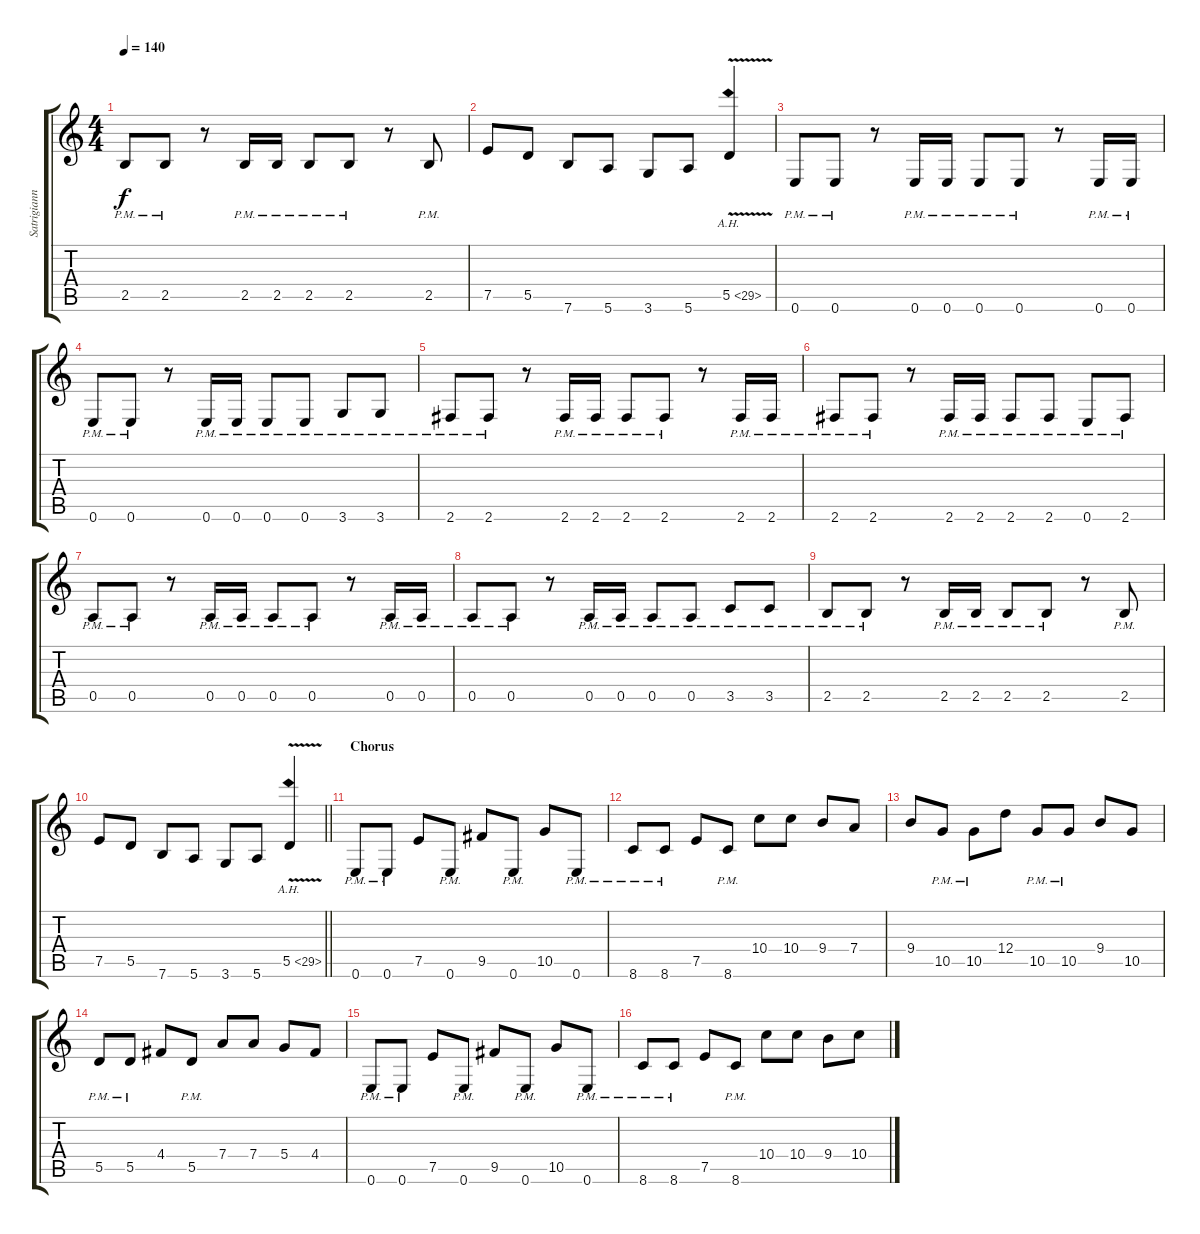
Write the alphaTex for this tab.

\track ("Satrigiannis" "Satrigiann") {instrument overdrivenguitar}
\staff {score tabs}
\tuning (E4 B3 G3 D3 A2 E2) {hide}
\ts (4 4)
\tempo 140
\clef g2
\ks c
2.5{pm}.8{dy f} 2.5{pm}.8 r.8 2.5{pm}.16 2.5{pm}.16 2.5{pm}.8 2.5{pm}.8 r.8 2.5{pm}.8 |
7.5.8 5.5.8 7.6.8 5.6.8 3.6.8 5.6.8 5.5{ah 24 v}.4 |
0.6{pm}.8 0.6{pm}.8 r.8 0.6{pm}.16 0.6{pm}.16 0.6{pm}.8 0.6{pm}.8 r.8 0.6{pm}.16 0.6{pm}.16 |
0.6{pm}.8 0.6{pm}.8 r.8 0.6{pm}.16 0.6{pm}.16 0.6{pm}.8 0.6{pm}.8 3.6{pm}.8 3.6{pm}.8 |
2.6{pm}.8 2.6{pm}.8 r.8 2.6{pm}.16 2.6{pm}.16 2.6{pm}.8 2.6{pm}.8 r.8 2.6{pm}.16 2.6{pm}.16 |
2.6{pm}.8 2.6{pm}.8 r.8 2.6{pm}.16 2.6{pm}.16 2.6{pm}.8 2.6{pm}.8 0.6{pm}.8 2.6{pm}.8 |
0.5{pm}.8 0.5{pm}.8 r.8 0.5{pm}.16 0.5{pm}.16 0.5{pm}.8 0.5{pm}.8 r.8 0.5{pm}.16 0.5{pm}.16 |
0.5{pm}.8 0.5{pm}.8 r.8 0.5{pm}.16 0.5{pm}.16 0.5{pm}.8 0.5{pm}.8 3.5{pm}.8 3.5{pm}.8 |
2.5{pm}.8 2.5{pm}.8 r.8 2.5{pm}.16 2.5{pm}.16 2.5{pm}.8 2.5{pm}.8 r.8 2.5{pm}.8 |
\barLineRight lightlight
7.5.8 5.5.8 7.6.8 5.6.8 3.6.8 5.6.8 5.5{ah 24 v}.4 |
\section ("" "Chorus")
0.6{pm}.8 0.6{pm}.8 7.5.8 0.6{pm}.8 9.5.8 0.6{pm}.8 10.5.8 0.6{pm}.8 |
8.6{pm}.8 8.6{pm}.8 7.5.8 8.6{pm}.8 10.4.8 10.4.8 9.4.8 7.4.8 |
9.4.8 10.5{pm}.8 10.5{pm}.8 12.4.8 10.5{pm}.8 10.5{pm}.8 9.4.8 10.5.8 |
5.5{pm}.8 5.5{pm}.8 4.4.8 5.5{pm}.8 7.4.8 7.4.8 5.4.8 4.4.8 |
0.6{pm}.8 0.6{pm}.8 7.5.8 0.6{pm}.8 9.5.8 0.6{pm}.8 10.5.8 0.6{pm}.8 |
8.6{pm}.8 8.6{pm}.8 7.5.8 8.6{pm}.8 10.4.8 10.4.8 9.4.8 10.4.8
